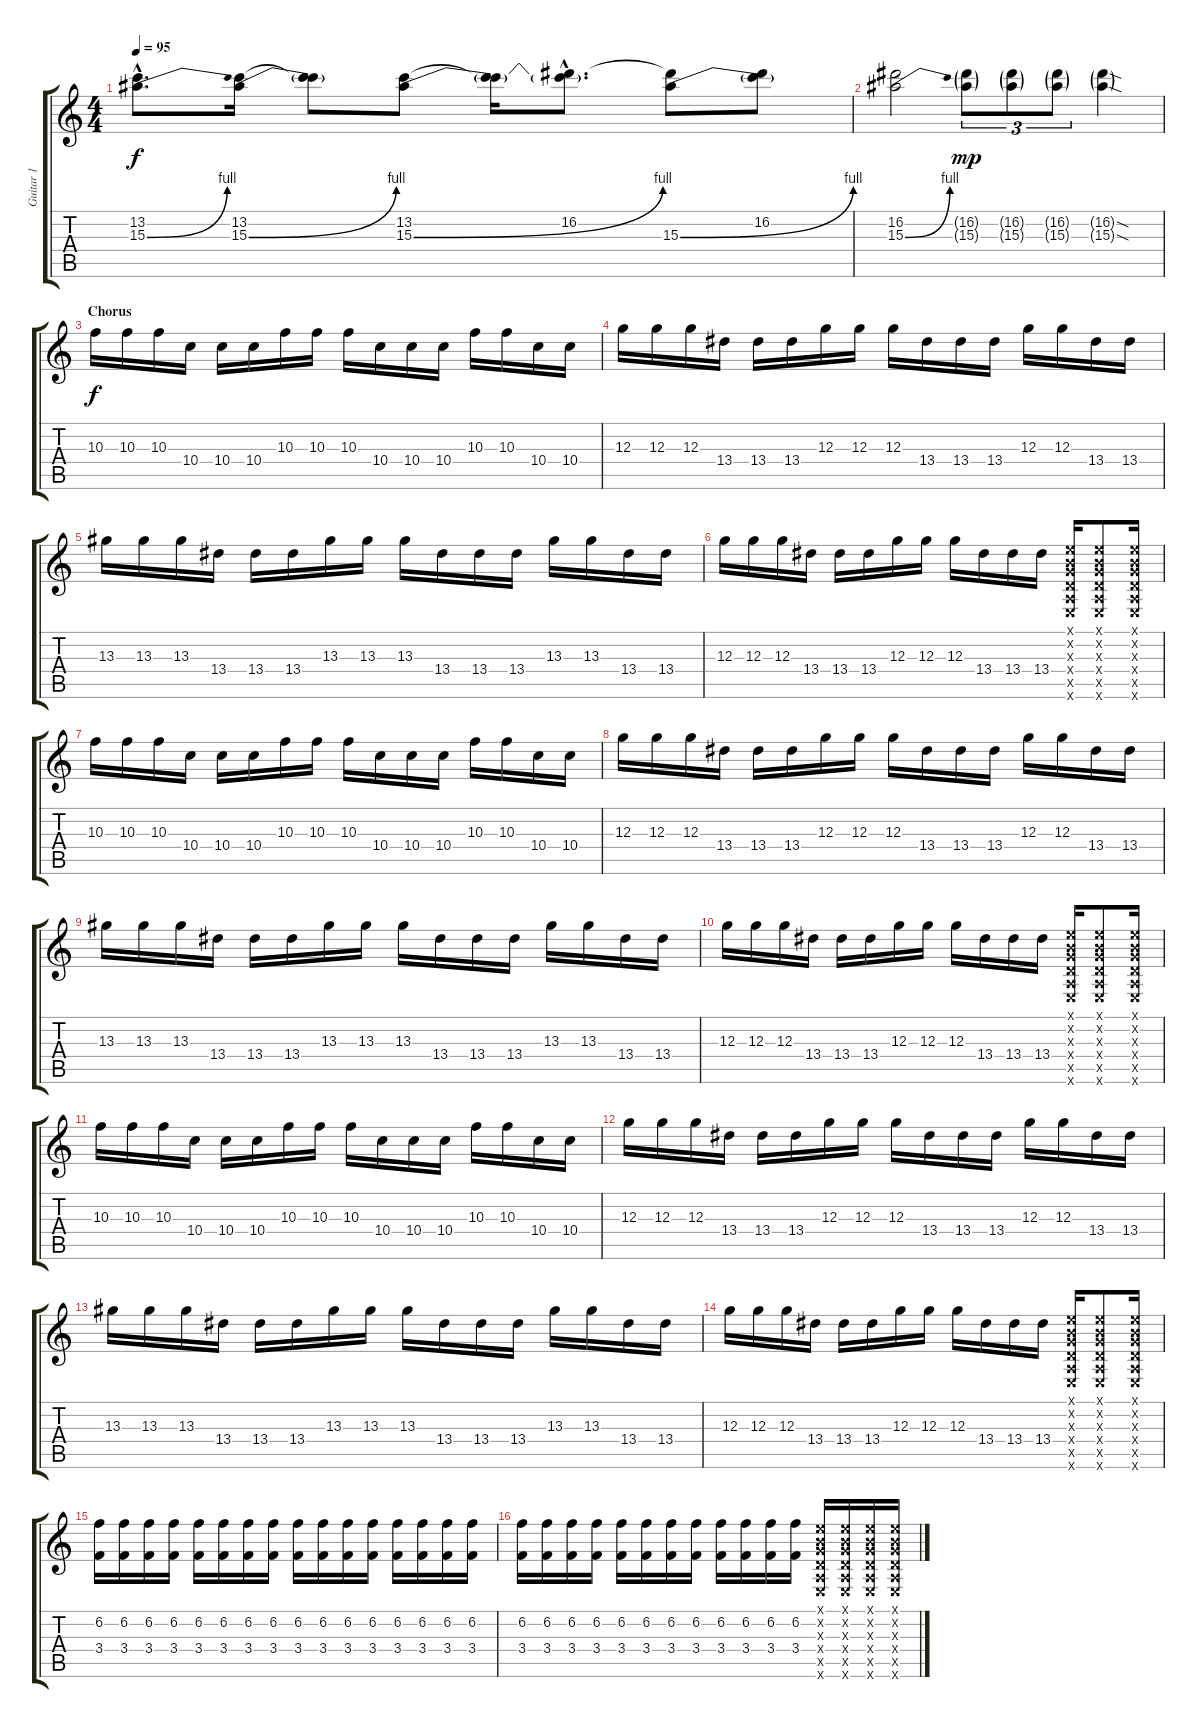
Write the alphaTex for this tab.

\track ("Guitar 1" "Guitar 1") {instrument electricguitarclean}
\staff {score tabs}
\tuning (E4 B3 G3 D3 A2 E2) {hide}
\ts (4 4)
\tempo 95
\clef g2
\ks c
(13.2{hac} 15.3{be (bend 0 0 60 4) hac}).8{d dy f} (13.2 15.3{be (bend 0 0 60 4)}).16 (13.2{t} 15.3{t}).8 (13.2 15.3{be (bend 0 0 60 4)}).8 (13.2{t} 15.3{t}).16 (16.2{hac} 15.3{hac t}).8{d} (16.2{t} 15.3{be (bend 0 0 60 4)}).8 (16.2 15.3{t}).8 |
(16.2 15.3{be (bend 0 0 60 4)}).2 (16.2{g} 15.3{g}).8{tu (3 2) dy mp} (16.2{g} 15.3{g}).8{tu (3 2)} (16.2{g} 15.3{g}).8{tu (3 2)} (16.2{sod g} 15.3{sod g}).4 |
\section ("" "Chorus")
10.3.16{dy f} 10.3.16 10.3.16 10.4.16 10.4.16 10.4.16 10.3.16 10.3.16 10.3.16 10.4.16 10.4.16 10.4.16 10.3.16 10.3.16 10.4.16 10.4.16 |
12.3.16 12.3.16 12.3.16 13.4.16 13.4.16 13.4.16 12.3.16 12.3.16 12.3.16 13.4.16 13.4.16 13.4.16 12.3.16 12.3.16 13.4.16 13.4.16 |
13.3.16 13.3.16 13.3.16 13.4.16 13.4.16 13.4.16 13.3.16 13.3.16 13.3.16 13.4.16 13.4.16 13.4.16 13.3.16 13.3.16 13.4.16 13.4.16 |
12.3.16 12.3.16 12.3.16 13.4.16 13.4.16 13.4.16 12.3.16 12.3.16 12.3.16 13.4.16 13.4.16 13.4.16 (0.1{x} 0.2{x} 0.3{x} 0.4{x} 0.5{x} 0.6{x}).16 (0.1{x} 0.2{x} 0.3{x} 0.4{x} 0.5{x} 0.6{x}).8 (0.1{x} 0.2{x} 0.3{x} 0.4{x} 0.5{x} 0.6{x}).16 |
10.3.16 10.3.16 10.3.16 10.4.16 10.4.16 10.4.16 10.3.16 10.3.16 10.3.16 10.4.16 10.4.16 10.4.16 10.3.16 10.3.16 10.4.16 10.4.16 |
12.3.16 12.3.16 12.3.16 13.4.16 13.4.16 13.4.16 12.3.16 12.3.16 12.3.16 13.4.16 13.4.16 13.4.16 12.3.16 12.3.16 13.4.16 13.4.16 |
13.3.16 13.3.16 13.3.16 13.4.16 13.4.16 13.4.16 13.3.16 13.3.16 13.3.16 13.4.16 13.4.16 13.4.16 13.3.16 13.3.16 13.4.16 13.4.16 |
12.3.16 12.3.16 12.3.16 13.4.16 13.4.16 13.4.16 12.3.16 12.3.16 12.3.16 13.4.16 13.4.16 13.4.16 (0.1{x} 0.2{x} 0.3{x} 0.4{x} 0.5{x} 0.6{x}).16 (0.1{x} 0.2{x} 0.3{x} 0.4{x} 0.5{x} 0.6{x}).8 (0.1{x} 0.2{x} 0.3{x} 0.4{x} 0.5{x} 0.6{x}).16 |
10.3.16 10.3.16 10.3.16 10.4.16 10.4.16 10.4.16 10.3.16 10.3.16 10.3.16 10.4.16 10.4.16 10.4.16 10.3.16 10.3.16 10.4.16 10.4.16 |
12.3.16 12.3.16 12.3.16 13.4.16 13.4.16 13.4.16 12.3.16 12.3.16 12.3.16 13.4.16 13.4.16 13.4.16 12.3.16 12.3.16 13.4.16 13.4.16 |
13.3.16 13.3.16 13.3.16 13.4.16 13.4.16 13.4.16 13.3.16 13.3.16 13.3.16 13.4.16 13.4.16 13.4.16 13.3.16 13.3.16 13.4.16 13.4.16 |
12.3.16 12.3.16 12.3.16 13.4.16 13.4.16 13.4.16 12.3.16 12.3.16 12.3.16 13.4.16 13.4.16 13.4.16 (0.1{x} 0.2{x} 0.3{x} 0.4{x} 0.5{x} 0.6{x}).16 (0.1{x} 0.2{x} 0.3{x} 0.4{x} 0.5{x} 0.6{x}).8 (0.1{x} 0.2{x} 0.3{x} 0.4{x} 0.5{x} 0.6{x}).16 |
(6.2 3.4).16 (6.2 3.4).16 (6.2 3.4).16 (6.2 3.4).16 (6.2 3.4).16 (6.2 3.4).16 (6.2 3.4).16 (6.2 3.4).16 (6.2 3.4).16 (6.2 3.4).16 (6.2 3.4).16 (6.2 3.4).16 (6.2 3.4).16 (6.2 3.4).16 (6.2 3.4).16 (6.2 3.4).16 |
(6.2 3.4).16 (6.2 3.4).16 (6.2 3.4).16 (6.2 3.4).16 (6.2 3.4).16 (6.2 3.4).16 (6.2 3.4).16 (6.2 3.4).16 (6.2 3.4).16 (6.2 3.4).16 (6.2 3.4).16 (6.2 3.4).16 (0.1{x} 0.2{x} 0.3{x} 0.4{x} 0.5{x} 0.6{x}).16 (0.1{x} 0.2{x} 0.3{x} 0.4{x} 0.5{x} 0.6{x}).16 (0.1{x} 0.2{x} 0.3{x} 0.4{x} 0.5{x} 0.6{x}).16 (0.1{x} 0.2{x} 0.3{x} 0.4{x} 0.5{x} 0.6{x}).16
